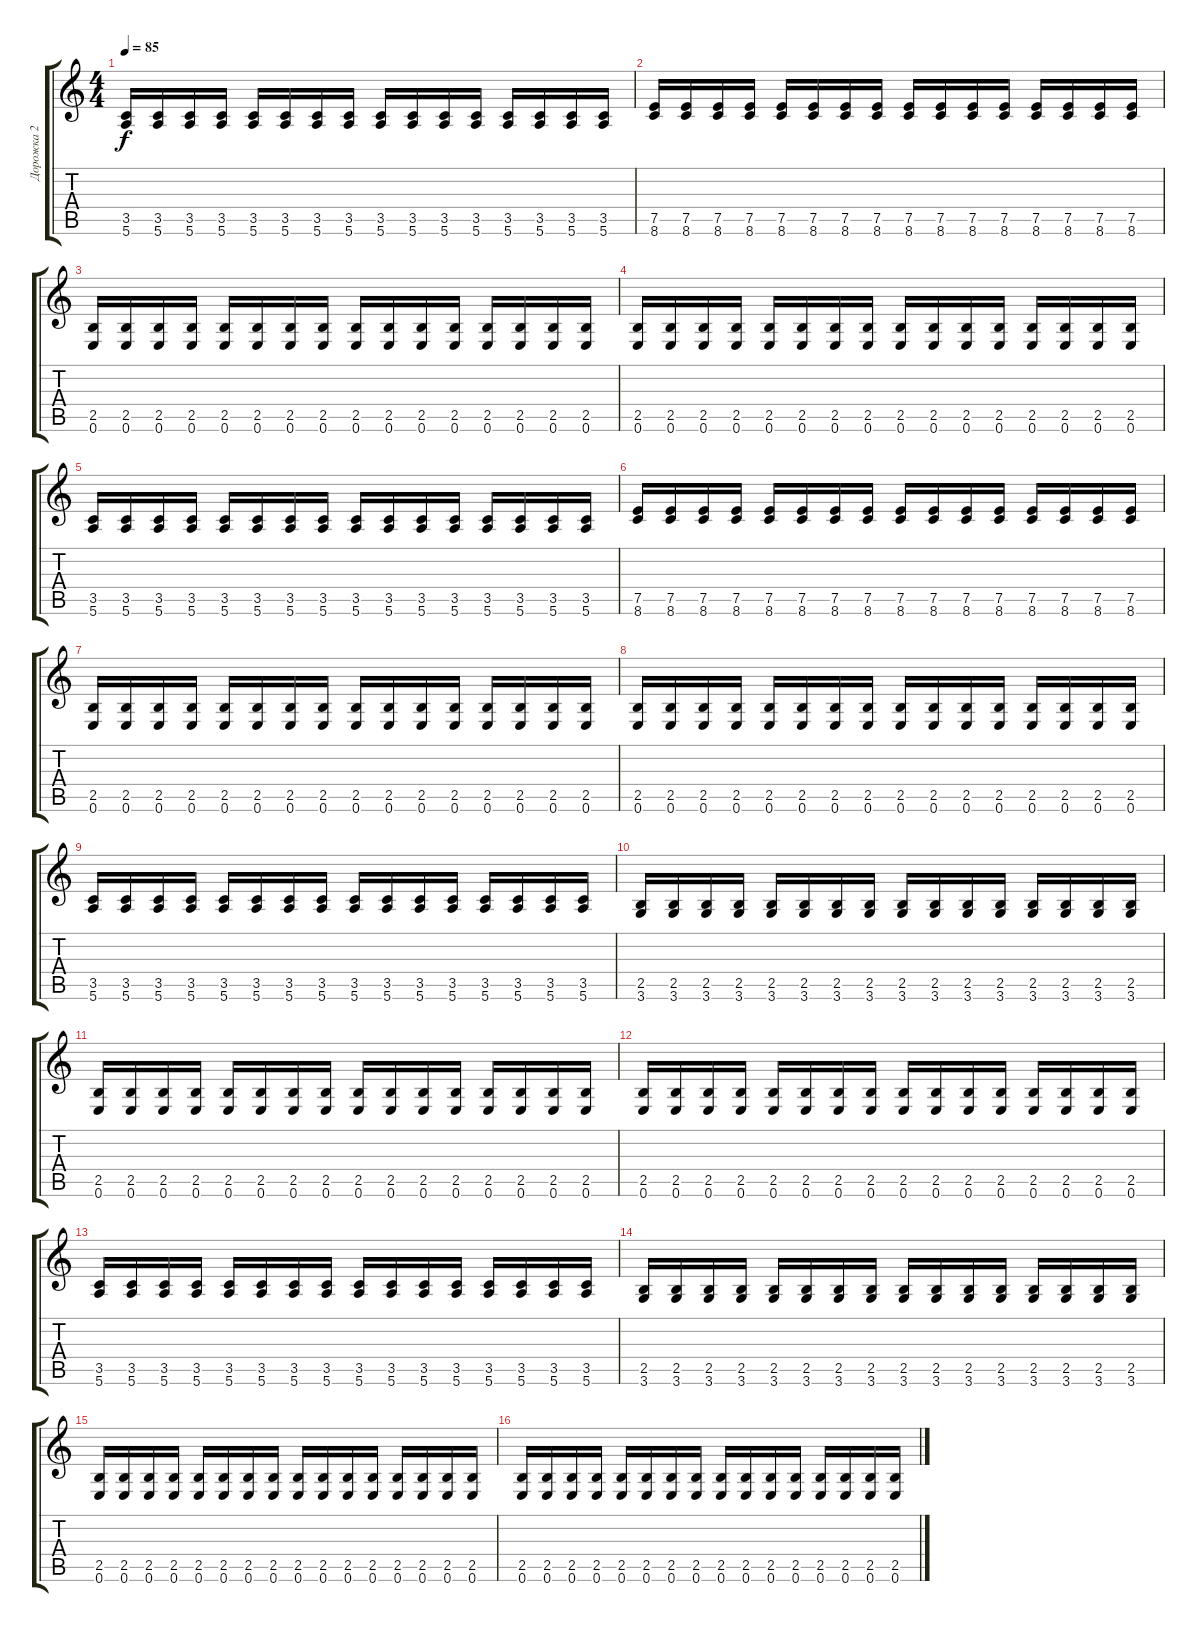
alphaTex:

\track ("Дорожка 2" "Дорожка 2") {instrument distortionguitar}
\staff {score tabs}
\tuning (E4 B3 G3 D3 A2 E2) {hide}
\ts (4 4)
\tempo 85
\clef g2
\ks c
(3.5 5.6).16{dy f} (3.5 5.6).16 (3.5 5.6).16 (3.5 5.6).16 (3.5 5.6).16 (3.5 5.6).16 (3.5 5.6).16 (3.5 5.6).16 (3.5 5.6).16 (3.5 5.6).16 (3.5 5.6).16 (3.5 5.6).16 (3.5 5.6).16 (3.5 5.6).16 (3.5 5.6).16 (3.5 5.6).16 |
(7.5 8.6).16 (7.5 8.6).16 (7.5 8.6).16 (7.5 8.6).16 (7.5 8.6).16 (7.5 8.6).16 (7.5 8.6).16 (7.5 8.6).16 (7.5 8.6).16 (7.5 8.6).16 (7.5 8.6).16 (7.5 8.6).16 (7.5 8.6).16 (7.5 8.6).16 (7.5 8.6).16 (7.5 8.6).16 |
(2.5 0.6).16 (2.5 0.6).16 (2.5 0.6).16 (2.5 0.6).16 (2.5 0.6).16 (2.5 0.6).16 (2.5 0.6).16 (2.5 0.6).16 (2.5 0.6).16 (2.5 0.6).16 (2.5 0.6).16 (2.5 0.6).16 (2.5 0.6).16 (2.5 0.6).16 (2.5 0.6).16 (2.5 0.6).16 |
(2.5 0.6).16 (2.5 0.6).16 (2.5 0.6).16 (2.5 0.6).16 (2.5 0.6).16 (2.5 0.6).16 (2.5 0.6).16 (2.5 0.6).16 (2.5 0.6).16 (2.5 0.6).16 (2.5 0.6).16 (2.5 0.6).16 (2.5 0.6).16 (2.5 0.6).16 (2.5 0.6).16 (2.5 0.6).16 |
(3.5 5.6).16 (3.5 5.6).16 (3.5 5.6).16 (3.5 5.6).16 (3.5 5.6).16 (3.5 5.6).16 (3.5 5.6).16 (3.5 5.6).16 (3.5 5.6).16 (3.5 5.6).16 (3.5 5.6).16 (3.5 5.6).16 (3.5 5.6).16 (3.5 5.6).16 (3.5 5.6).16 (3.5 5.6).16 |
(7.5 8.6).16 (7.5 8.6).16 (7.5 8.6).16 (7.5 8.6).16 (7.5 8.6).16 (7.5 8.6).16 (7.5 8.6).16 (7.5 8.6).16 (7.5 8.6).16 (7.5 8.6).16 (7.5 8.6).16 (7.5 8.6).16 (7.5 8.6).16 (7.5 8.6).16 (7.5 8.6).16 (7.5 8.6).16 |
(2.5 0.6).16 (2.5 0.6).16 (2.5 0.6).16 (2.5 0.6).16 (2.5 0.6).16 (2.5 0.6).16 (2.5 0.6).16 (2.5 0.6).16 (2.5 0.6).16 (2.5 0.6).16 (2.5 0.6).16 (2.5 0.6).16 (2.5 0.6).16 (2.5 0.6).16 (2.5 0.6).16 (2.5 0.6).16 |
(2.5 0.6).16 (2.5 0.6).16 (2.5 0.6).16 (2.5 0.6).16 (2.5 0.6).16 (2.5 0.6).16 (2.5 0.6).16 (2.5 0.6).16 (2.5 0.6).16 (2.5 0.6).16 (2.5 0.6).16 (2.5 0.6).16 (2.5 0.6).16 (2.5 0.6).16 (2.5 0.6).16 (2.5 0.6).16 |
(3.5 5.6).16 (3.5 5.6).16 (3.5 5.6).16 (3.5 5.6).16 (3.5 5.6).16 (3.5 5.6).16 (3.5 5.6).16 (3.5 5.6).16 (3.5 5.6).16 (3.5 5.6).16 (3.5 5.6).16 (3.5 5.6).16 (3.5 5.6).16 (3.5 5.6).16 (3.5 5.6).16 (3.5 5.6).16 |
(2.5 3.6).16 (2.5 3.6).16 (2.5 3.6).16 (2.5 3.6).16 (2.5 3.6).16 (2.5 3.6).16 (2.5 3.6).16 (2.5 3.6).16 (2.5 3.6).16 (2.5 3.6).16 (2.5 3.6).16 (2.5 3.6).16 (2.5 3.6).16 (2.5 3.6).16 (2.5 3.6).16 (2.5 3.6).16 |
(2.5 0.6).16 (2.5 0.6).16 (2.5 0.6).16 (2.5 0.6).16 (2.5 0.6).16 (2.5 0.6).16 (2.5 0.6).16 (2.5 0.6).16 (2.5 0.6).16 (2.5 0.6).16 (2.5 0.6).16 (2.5 0.6).16 (2.5 0.6).16 (2.5 0.6).16 (2.5 0.6).16 (2.5 0.6).16 |
(2.5 0.6).16 (2.5 0.6).16 (2.5 0.6).16 (2.5 0.6).16 (2.5 0.6).16 (2.5 0.6).16 (2.5 0.6).16 (2.5 0.6).16 (2.5 0.6).16 (2.5 0.6).16 (2.5 0.6).16 (2.5 0.6).16 (2.5 0.6).16 (2.5 0.6).16 (2.5 0.6).16 (2.5 0.6).16 |
(3.5 5.6).16 (3.5 5.6).16 (3.5 5.6).16 (3.5 5.6).16 (3.5 5.6).16 (3.5 5.6).16 (3.5 5.6).16 (3.5 5.6).16 (3.5 5.6).16 (3.5 5.6).16 (3.5 5.6).16 (3.5 5.6).16 (3.5 5.6).16 (3.5 5.6).16 (3.5 5.6).16 (3.5 5.6).16 |
(2.5 3.6).16 (2.5 3.6).16 (2.5 3.6).16 (2.5 3.6).16 (2.5 3.6).16 (2.5 3.6).16 (2.5 3.6).16 (2.5 3.6).16 (2.5 3.6).16 (2.5 3.6).16 (2.5 3.6).16 (2.5 3.6).16 (2.5 3.6).16 (2.5 3.6).16 (2.5 3.6).16 (2.5 3.6).16 |
(2.5 0.6).16 (2.5 0.6).16 (2.5 0.6).16 (2.5 0.6).16 (2.5 0.6).16 (2.5 0.6).16 (2.5 0.6).16 (2.5 0.6).16 (2.5 0.6).16 (2.5 0.6).16 (2.5 0.6).16 (2.5 0.6).16 (2.5 0.6).16 (2.5 0.6).16 (2.5 0.6).16 (2.5 0.6).16 |
(2.5 0.6).16 (2.5 0.6).16 (2.5 0.6).16 (2.5 0.6).16 (2.5 0.6).16 (2.5 0.6).16 (2.5 0.6).16 (2.5 0.6).16 (2.5 0.6).16 (2.5 0.6).16 (2.5 0.6).16 (2.5 0.6).16 (2.5 0.6).16 (2.5 0.6).16 (2.5 0.6).16 (2.5 0.6).16
